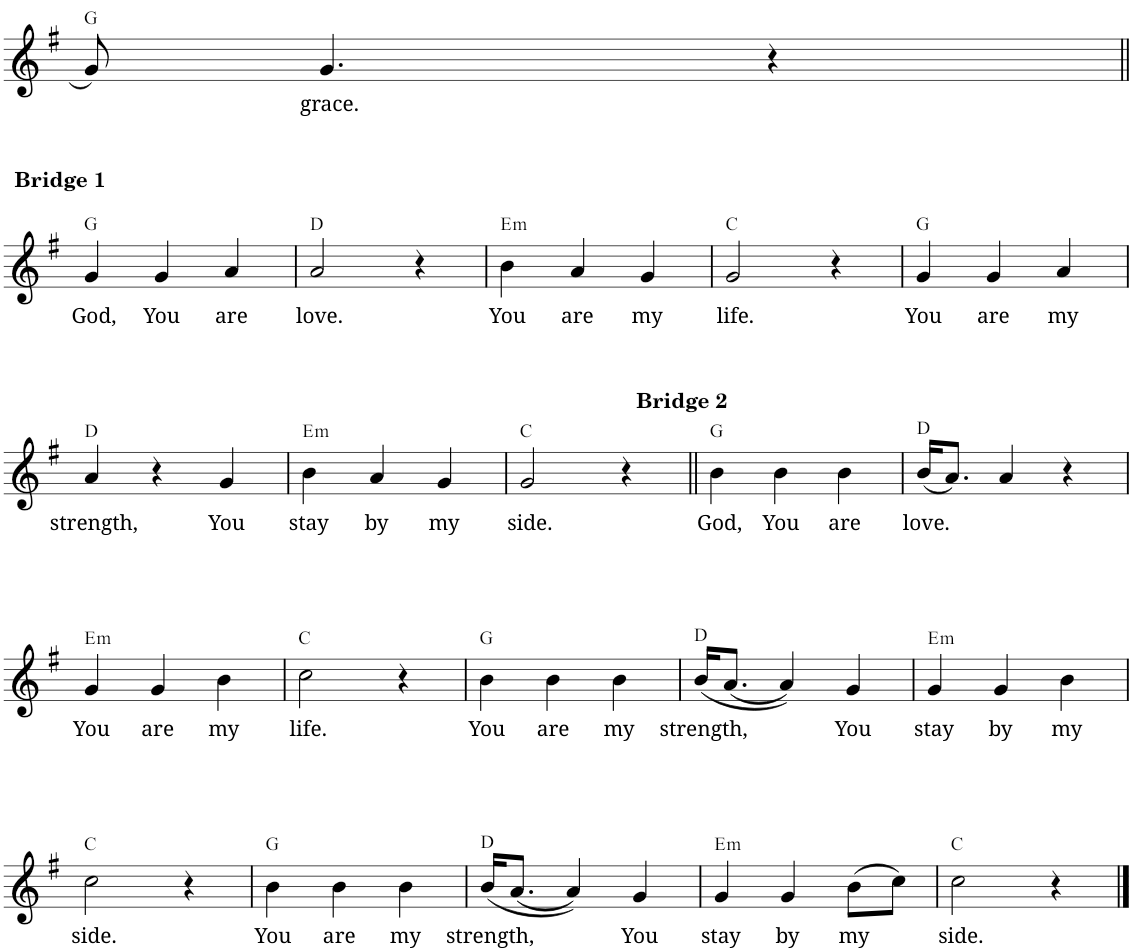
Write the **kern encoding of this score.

**kern	**text	**harte
*part1	*part1	*part1
*staff1	*staff1	*
*I"Piano	*	*
*I'Pno.	*	*
!!LO:PB:g=z
*clefG2	*	*
*k[f#]	*	*
*M3/4	*	*
=26	=26	=26
8g/	.	G:maj
!	!LO:LY:b	!
4.g/	grace.	.
4r	.	.
!!LO:LB:g=z
=27||	=27||	=27||
!LO:TX:a:B:t=Bridge 1	!	!
!	!LO:LY:b	!
4g/	God,	G:maj
!	!LO:LY:b	!
4g/	You	.
!	!LO:LY:b	!
4a/	are	.
=28	=28	=28
!	!LO:LY:b	!
2a/	love.	D:maj
4r	.	.
=29	=29	=29
!	!LO:LY:b	!LO:H:kt=m
4b\	You	E:min
!	!LO:LY:b	!
4a/	are	.
!	!LO:LY:b	!
4g/	my	.
=30	=30	=30
!	!LO:LY:b	!
2g/	life.	C:maj
4r	.	.
=31	=31	=31
!	!LO:LY:b	!
4g/	You	G:maj
!	!LO:LY:b	!
4g/	are	.
!	!LO:LY:b	!
4a/	my	.
!!LO:LB:g=z
=32	=32	=32
!	!LO:LY:b	!
4a/	strength,	D:maj
4r	.	.
!	!LO:LY:b	!
4g/	You	.
=33	=33	=33
!	!LO:LY:b	!LO:H:kt=m
4b\	stay	E:min
!	!LO:LY:b	!
4a/	by	.
!	!LO:LY:b	!
4g/	my	.
=34	=34	=34
!	!LO:LY:b	!
2g/	side.	C:maj
4r	.	.
=35||	=35||	=35||
!LO:TX:a:B:t=Bridge 2	!	!
!	!LO:LY:b	!
4b\	God,	G:maj
!	!LO:LY:b	!
4b\	You	.
!	!LO:LY:b	!
4b\	are	.
=36	=36	=36
!	!LO:LY:b	!
(16b/KL	love.	D:maj
8.a/J)	.	.
4a/	.	.
4r	.	.
!!LO:LB:g=z
=37	=37	=37
!	!LO:LY:b	!LO:H:kt=m
4g/	You	E:min
!	!LO:LY:b	!
4g/	are	.
!	!LO:LY:b	!
4b\	my	.
=38	=38	=38
!	!LO:LY:b	!
2cc\	life.	C:maj
4r	.	.
=39	=39	=39
!	!LO:LY:b	!
4b\	You	G:maj
!	!LO:LY:b	!
4b\	are	.
!	!LO:LY:b	!
4b\	my	.
=40	=40	=40
!	!LO:LY:b	!
(16b/KL	strength,	D:maj
(8.a/J	.	.
4a/))	.	.
!	!LO:LY:b	!
4g/	You	.
=41	=41	=41
!	!LO:LY:b	!LO:H:kt=m
4g/	stay	E:min
!	!LO:LY:b	!
4g/	by	.
!	!LO:LY:b	!
4b\	my	.
!!LO:LB:g=z
=42	=42	=42
!	!LO:LY:b	!
2cc\	side.	C:maj
4r	.	.
=43	=43	=43
!	!LO:LY:b	!
4b\	You	G:maj
!	!LO:LY:b	!
4b\	are	.
!	!LO:LY:b	!
4b\	my	.
=44	=44	=44
!	!LO:LY:b	!
(16b/KL	strength,	D:maj
(8.a/J	.	.
4a/))	.	.
!	!LO:LY:b	!
4g/	You	.
=45	=45	=45
!	!LO:LY:b	!LO:H:kt=m
4g/	stay	E:min
!	!LO:LY:b	!
4g/	by	.
!	!LO:LY:b	!
(8b\L	my	.
8cc\J)	.	.
=46	=46	=46
!	!LO:LY:b	!
2cc\	side.	C:maj
4r	.	.
==	==	==
*-	*-	*-
